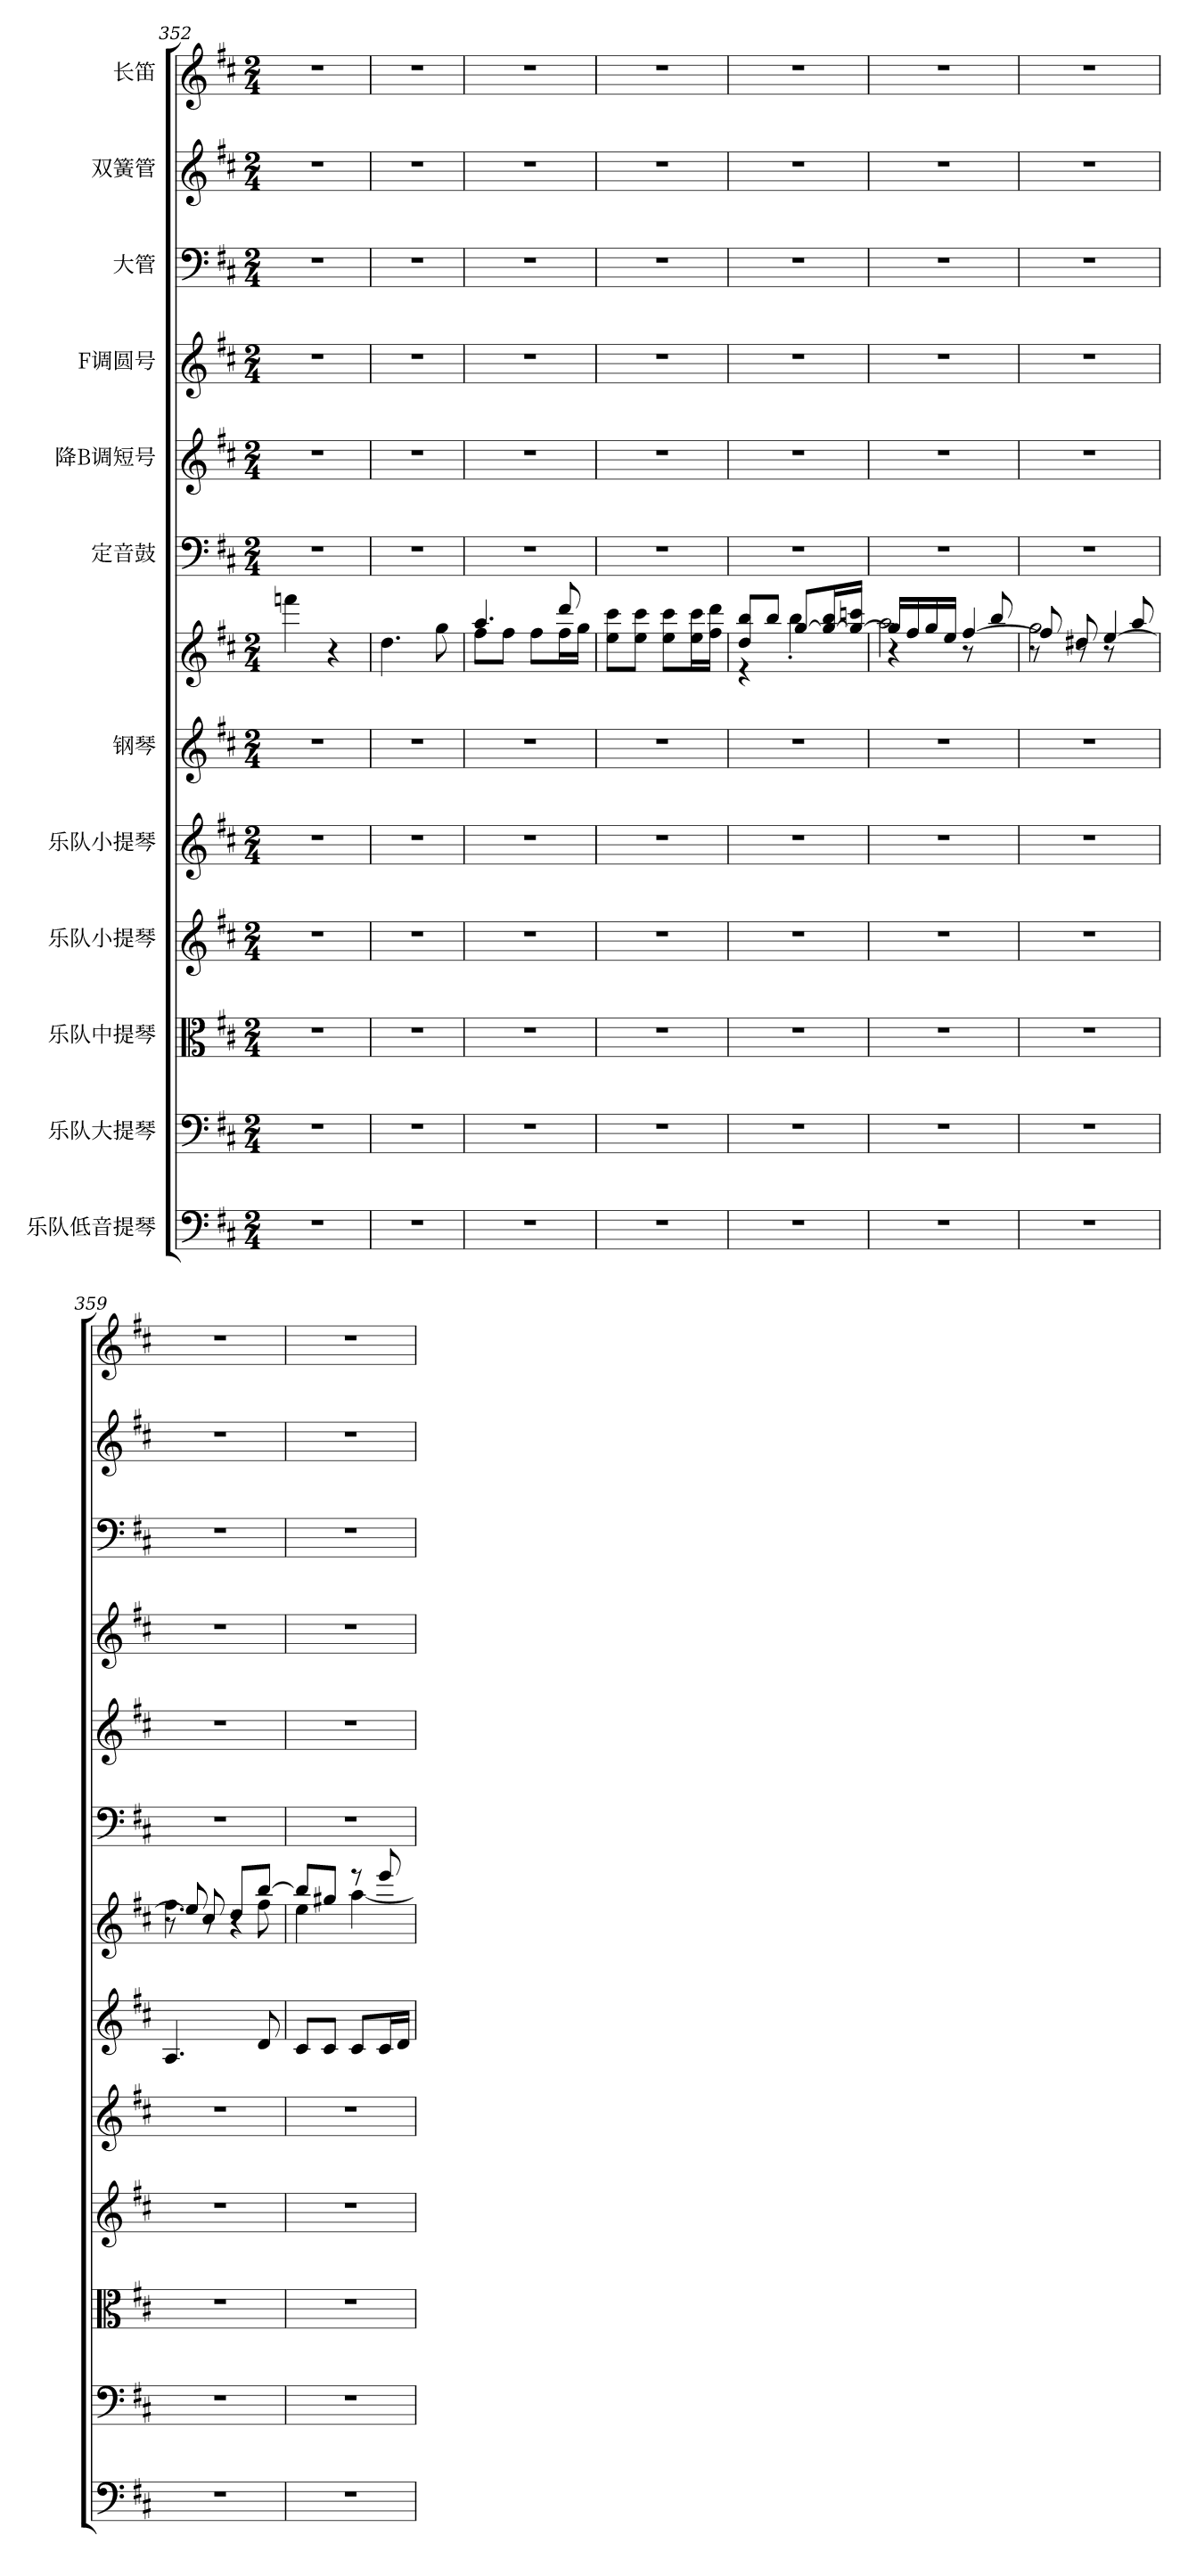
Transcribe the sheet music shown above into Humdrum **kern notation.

**kern	**kern	**kern	**kern	**kern	**kern	**kern	**kern	**kern	**kern	**kern	**kern	**kern
*part12	*part11	*part10	*part9	*part8	*part7	*part7	*part6	*part5	*part4	*part3	*part2	*part1
*staff13	*staff12	*staff11	*staff10	*staff9	*staff8	*staff7	*staff6	*staff5	*staff4	*staff3	*staff2	*staff1
*I"乐队低音提琴	*I"乐队大提琴	*I"乐队中提琴	*I"乐队小提琴	*I"乐队小提琴	*I"钢琴	*	*I"定音鼓	*I"降B调短号	*I"F调圆号	*I"大管	*I"双簧管	*I"长笛
*clefF4	*clefF4	*clefC3	*clefG2	*clefG2	*clefG2	*clefG2	*clefF4	*clefG2	*clefG2	*clefF4	*clefG2	*clefG2
*ITrd7c12	*	*	*	*	*	*	*	*ITrd1c2	*ITrd4c7	*	*	*
*k[f#c#]	*k[f#c#]	*k[f#c#]	*k[f#c#]	*k[f#c#]	*k[f#c#]	*k[f#c#]	*k[f#c#]	*k[]	*k[f#]	*k[f#c#]	*k[f#c#]	*k[f#c#]
*M2/4	*M2/4	*M2/4	*M2/4	*M2/4	*M2/4	*M2/4	*M2/4	*M2/4	*M2/4	*M2/4	*M2/4	*M2/4
=352	=352	=352	=352	=352	=352	=352	=352	=352	=352	=352	=352	=352
2r	2r	2r	2r	2r	2r	4fffn\	2r	2r	2r	2r	2r	2r
.	.	.	.	.	.	4r	.	.	.	.	.	.
=353	=353	=353	=353	=353	=353	=353	=353	=353	=353	=353	=353	=353
2r	2r	2r	2r	2r	2r	4.dd\	2r	2r	2r	2r	2r	2r
.	.	.	.	.	.	8gg\	.	.	.	.	.	.
=354	=354	=354	=354	=354	=354	=354	=354	=354	=354	=354	=354	=354
*	*	*	*	*	*	*^	*	*	*	*	*	*
2r	2r	2r	2r	2r	2r	4.aa/	8ff#\L	2r	2r	2r	2r	2r	2r
.	.	.	.	.	.	.	8ff#\J	.	.	.	.	.	.
.	.	.	.	.	.	.	8ff#\L	.	.	.	.	.	.
.	.	.	.	.	.	8ddd/	16ff#\L	.	.	.	.	.	.
.	.	.	.	.	.	.	16gg\JJ	.	.	.	.	.	.
*	*	*	*	*	*	*v	*v	*	*	*	*	*	*
=355	=355	=355	=355	=355	=355	=355	=355	=355	=355	=355	=355	=355
2r	2r	2r	2r	2r	2r	8ee\ 8ccc#\L	2r	2r	2r	2r	2r	2r
.	.	.	.	.	.	8ee\ 8ccc#\J	.	.	.	.	.	.
.	.	.	.	.	.	8ee\ 8ccc#\L	.	.	.	.	.	.
.	.	.	.	.	.	16ee\ 16ccc#\L	.	.	.	.	.	.
.	.	.	.	.	.	16ff#\ 16ddd\JJ	.	.	.	.	.	.
!!LO:PB:g=z
=356	=356	=356	=356	=356	=356	=356	=356	=356	=356	=356	=356	=356
*	*	*	*	*	*	*^	*	*	*	*	*	*
2r	2r	2r	2r	2r	2r	8dd/ 8bb/L	4r	2r	2r	2r	2r	2r	2r
.	.	.	.	.	.	8bb/J	.	.	.	.	.	.	.
.	.	.	.	.	.	[8gg/L	4bb'\	.	.	.	.	.	.
.	.	.	.	.	.	16gg/_ 16bb/L	.	.	.	.	.	.	.
.	.	.	.	.	.	16gg/_ 16cccn/JJ	.	.	.	.	.	.	.
=357	=357	=357	=357	=357	=357	=357	=357	=357	=357	=357	=357	=357	=357
*	*	*	*	*	*	*	*^	*	*	*	*	*	*
2r	2r	2r	2r	2r	2r	16gg/LL]	2aa\	4r	2r	2r	2r	2r	2r	2r
.	.	.	.	.	.	16ff#/	.	.	.	.	.	.	.	.
.	.	.	.	.	.	16gg/	.	.	.	.	.	.	.	.
.	.	.	.	.	.	16ee/JJ	.	.	.	.	.	.	.	.
.	.	.	.	.	.	8r	.	[4ff#/	.	.	.	.	.	.
.	.	.	.	.	.	8bb/	.	.	.	.	.	.	.	.
=358	=358	=358	=358	=358	=358	=358	=358	=358	=358	=358	=358	=358	=358	=358
2r	2r	2r	2r	2r	2r	8r	2gg\	8ff#/]	2r	2r	2r	2r	2r	2r
.	.	.	.	.	.	8dd#X/	.	8r	.	.	.	.	.	.
.	.	.	.	.	.	8r	.	[4ee/	.	.	.	.	.	.
.	.	.	.	.	.	8aa/	.	.	.	.	.	.	.	.
=359	=359	=359	=359	=359	=359	=359	=359	=359	=359	=359	=359	=359	=359	=359
2r	2r	2r	2r	2r	4.A/	8r	4.ff#\	8ee/]	2r	2r	2r	2r	2r	2r
.	.	.	.	.	.	8cc#/	.	8r	.	.	.	.	.	.
.	.	.	.	.	.	8dd/L	.	4r	.	.	.	.	.	.
.	.	.	.	.	8d/	[8bb/J	8ff#\	.	.	.	.	.	.	.
*	*	*	*	*	*	*	*v	*v	*	*	*	*	*	*
=360	=360	=360	=360	=360	=360	=360	=360	=360	=360	=360	=360	=360	=360
2r	2r	2r	2r	2r	8c#/L	8bb/L]	4ee\	2r	2r	2r	2r	2r	2r
.	.	.	.	.	8c#/J	8gg#X/J	.	.	.	.	.	.	.
.	.	.	.	.	8c#/L	8r	[4aa\	.	.	.	.	.	.
.	.	.	.	.	16c#/L	8eee/	.	.	.	.	.	.	.
.	.	.	.	.	16d/JJ	.	.	.	.	.	.	.	.
*	*	*	*	*	*	*v	*v	*	*	*	*	*	*
=	=	=	=	=	=	=	=	=	=	=	=	=
*-	*-	*-	*-	*-	*-	*-	*-	*-	*-	*-	*-	*-
